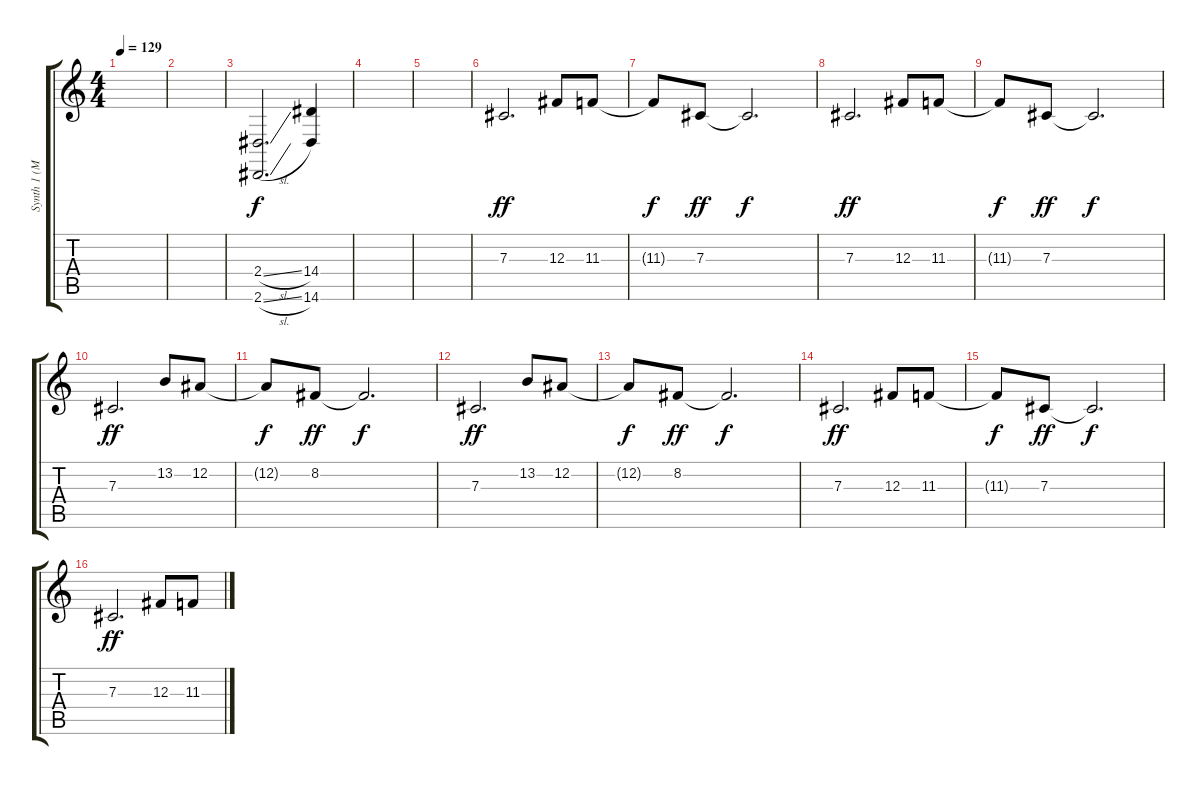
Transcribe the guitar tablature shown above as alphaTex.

\track ("Synth 1 (Mike)" "Synth 1 (M") {instrument synthbrass2}
\staff {score tabs}
\tuning (Eb4 Bb3 Gb3 Db3 Ab2 Db2) {hide}
\ts (4 4)
\tempo 129
\clef g2
\ks c
|
|
(2.4{sl} 2.6{sl}).2{d} (14.4 14.6).4 |
|
|
7.3.2{d dy ff instrument synthbrass2} 12.3.8 11.3.8 |
11.3{t}.8{dy f} 7.3.8{dy ff} 7.3{t}.2{d dy f} |
7.3.2{d dy ff} 12.3.8 11.3.8 |
11.3{t}.8{dy f} 7.3.8{dy ff} 7.3{t}.2{d dy f} |
7.3.2{d dy ff} 13.2.8 12.2.8 |
12.2{t}.8{dy f} 8.2.8{dy ff} 8.2{t}.2{d dy f} |
7.3.2{d dy ff} 13.2.8 12.2.8 |
12.2{t}.8{dy f} 8.2.8{dy ff} 8.2{t}.2{d dy f} |
7.3.2{d dy ff} 12.3.8 11.3.8 |
11.3{t}.8{dy f} 7.3.8{dy ff} 7.3{t}.2{d dy f} |
7.3.2{d dy ff} 12.3.8 11.3.8
